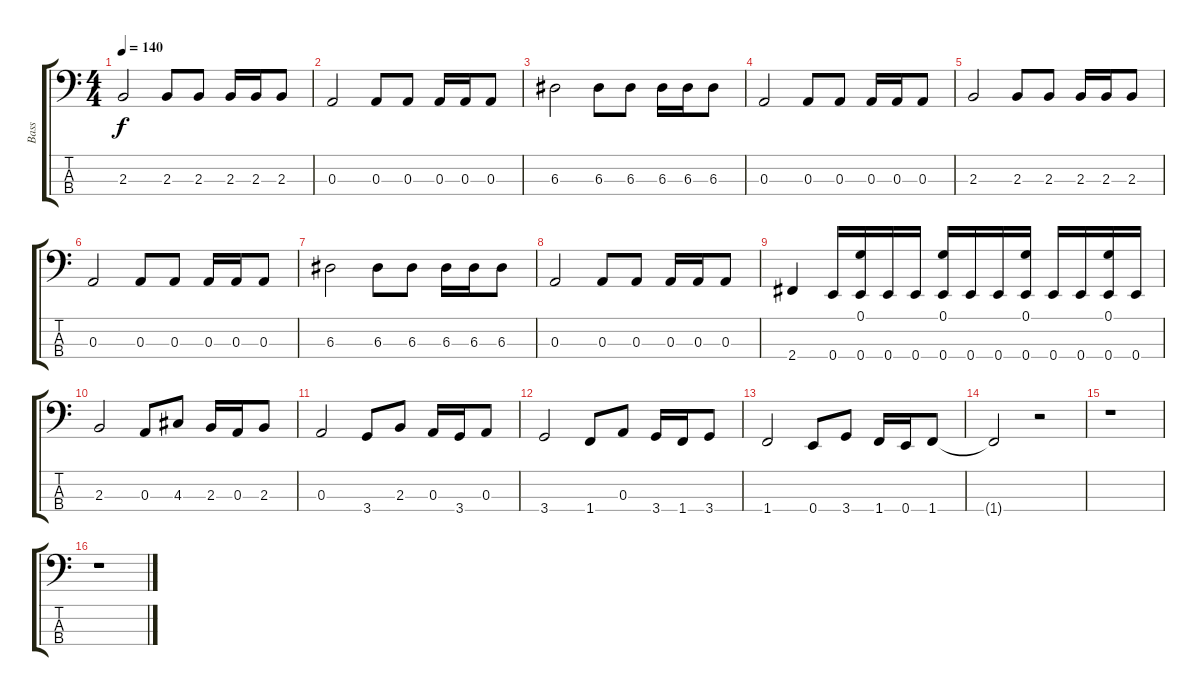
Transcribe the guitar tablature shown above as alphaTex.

\track ("Bass" "Bass") {instrument electricbassfinger}
\staff {score tabs}
\tuning (G2 D2 A1 E1) {hide}
\ts (4 4)
\tempo 140
\clef f4
\ks c
2.3.2{dy f} 2.3.8 2.3.8 2.3.16 2.3.16 2.3.8 |
0.3.2 0.3.8 0.3.8 0.3.16 0.3.16 0.3.8 |
6.3.2 6.3.8 6.3.8 6.3.16 6.3.16 6.3.8 |
0.3.2 0.3.8 0.3.8 0.3.16 0.3.16 0.3.8 |
2.3.2 2.3.8 2.3.8 2.3.16 2.3.16 2.3.8 |
0.3.2 0.3.8 0.3.8 0.3.16 0.3.16 0.3.8 |
6.3.2 6.3.8 6.3.8 6.3.16 6.3.16 6.3.8 |
0.3.2 0.3.8 0.3.8 0.3.16 0.3.16 0.3.8 |
2.4.4 0.4.16 (0.1 0.4).16 0.4.16 0.4.16 (0.1 0.4).16 0.4.16 0.4.16 (0.1 0.4).16 0.4.16 0.4.16 (0.1 0.4).16 0.4.16 |
2.3.2{volume 16} 0.3.8 4.3.8 2.3.16 0.3.16 2.3.8 |
0.3.2 3.4.8 2.3.8 0.3.16 3.4.16 0.3.8 |
3.4.2 1.4.8 0.3.8 3.4.16 1.4.16 3.4.8 |
1.4.2 0.4.8 3.4.8 1.4.16 0.4.16 1.4.8 |
1.4{t}.2 r.2 |
r.1 |
r.1
